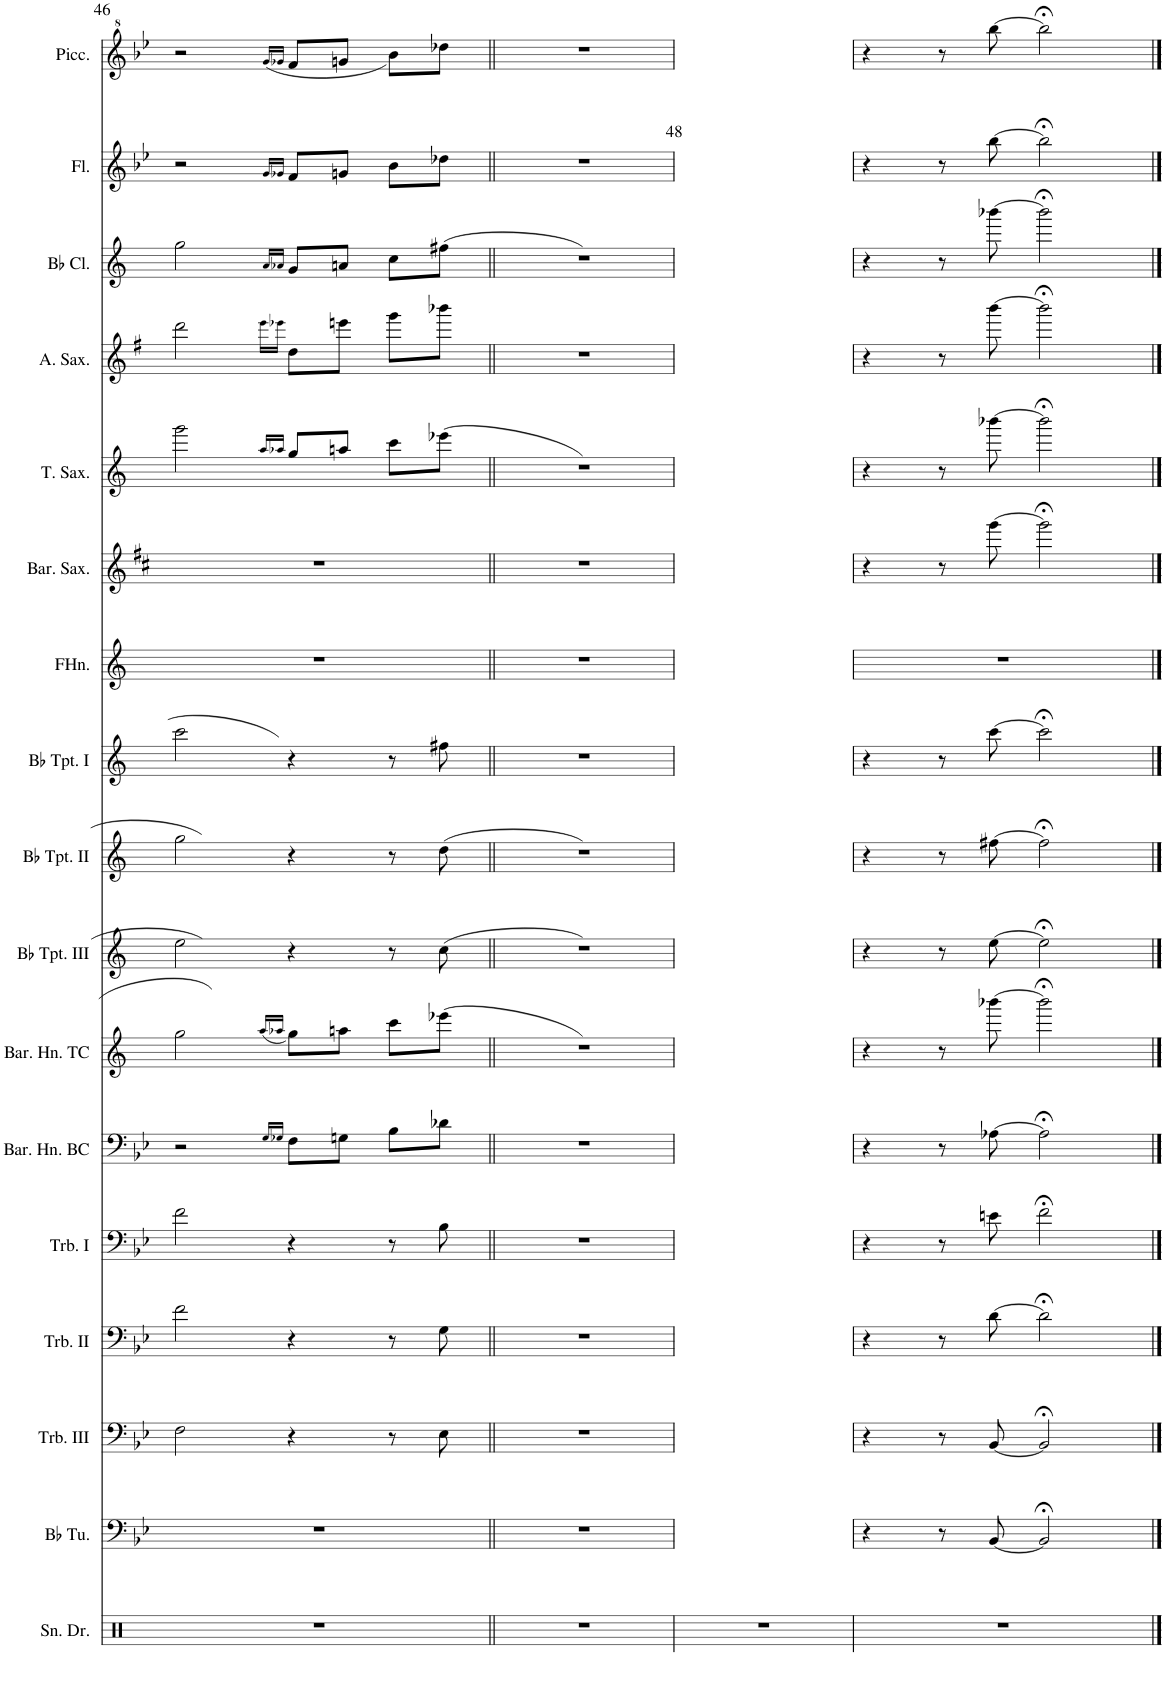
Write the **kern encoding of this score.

**kern	**kern	**kern	**kern	**kern	**kern	**kern	**kern	**kern	**kern	**kern	**kern	**kern	**kern	**kern	**kern	**kern
*part17	*part16	*part15	*part14	*part13	*part12	*part11	*part10	*part9	*part8	*part7	*part6	*part5	*part4	*part3	*part2	*part1
*staff17	*staff16	*staff15	*staff14	*staff13	*staff12	*staff11	*staff10	*staff9	*staff8	*staff7	*staff6	*staff5	*staff4	*staff3	*staff2	*staff1
*I"Snare Drum	*I"Bb Tuba	*I"Trombone III	*I"Trombone II	*I"Trombone I	*I"Baritone Horn BC	*I"Baritone Horn TC	*I"Bb Trumpet III	*I"Bb Trumpet II	*I"Bb Trumpet I	*I"French Horn	*I"Baritone Saxophone	*I"Tenor Saxophone	*I"Alto Saxophone	*I"Bb Clarinet	*I"Flute 8va	*I"Piccolo
*I'Sn. Dr.	*I'Bb Tu.	*I'Trb. III	*I'Trb. II	*I'Trb. I	*I'Bar. Hn. BC	*I'Bar. Hn. TC	*I'Bb Tpt. III	*I'Bb Tpt. II	*I'Bb Tpt. I	*I'FHn.	*I'Bar. Sax.	*I'T. Sax.	*I'A. Sax.	*I'Bb Cl.	*I'Fl.	*I'Picc.
!!LO:PB:g=z
*clefX	*clefF4	*clefF4	*clefF4	*clefF4	*clefF4	*clefG2	*clefG2	*clefG2	*clefG2	*clefG2	*clefG2	*clefG2	*clefG2	*clefG2	*clefG2	*clefG^2
*	*	*	*	*	*Trd4c7	*Trd8c14	*Trd1c2	*Trd1c2	*Trd1c2	*Trd4c7	*Trd12c21	*Trd8c14	*Trd5c9	*Trd1c2	*	*Trd-7c-12
*k[]	*k[b-e-]	*k[b-e-]	*k[b-e-]	*k[b-e-]	*k[b-e-]	*k[]	*k[]	*k[]	*k[]	*k[]	*k[f#c#]	*k[]	*k[f#]	*k[]	*k[b-e-]	*k[b-e-]
*M2/2	*M2/2	*M2/2	*M2/2	*M2/2	*M2/2	*M2/2	*M2/2	*M2/2	*M2/2	*M2/2	*M2/2	*M2/2	*M2/2	*M2/2	*M2/2	*M2/2
*met(c|)	*met(c|)	*met(c|)	*met(c|)	*met(c|)	*met(c|)	*met(c|)	*met(c|)	*met(c|)	*met(c|)	*met(c|)	*met(c|)	*met(c|)	*met(c|)	*met(c|)	*met(c|)	*met(c|)
=46	=46	=46	=46	=46	=46	=46	=46	=46	=46	=46	=46	=46	=46	=46	=46	=46
1r	1r	2F\	2f\	2f\	2r	(2gg\	(2ee\	(2gg\	(2ccc\	1r	1r	2ggg\	2ddd\	2gg\	2r	2r
.	.	.	.	.	16qG/LL	(16qaa/LL	.	.	.	.	.	16qaa/LL	16qeee\LL	16qa/LL	16qg/LL	(16qgg/LL
.	.	.	.	.	16qG-X/JJ	16qaa-X/JJ	.	.	.	.	.	16qaa-X/JJ	16qeee-X\JJ	16qa-X/JJ	16qg-X/JJ	16qgg-X/JJ
.	.	4r	4r	4r	8F\L	8gg\L))	4r)	4r)	4r)	.	.	8gg/L	8dd\L	8g/L	8f/L	8ff/L
.	.	.	.	.	8Gn\J	8aan\J	.	.	.	.	.	8aan/J	8eeen\J	8an/J	8gn/J	8ggn/J
.	.	8r	8r	8r	8B-\L	8ccc\L	8r	8r	8r	.	.	8ccc\L	8ggg\L	8cc\L	8b-\L	8bb-\L)
.	.	8E-\	8G\	8B-\	8d-X\J	(8eee-X\J	(8cc\	(8dd\	8ff#X\	.	.	(8eee-X\J	8bbb-X\J	(8ff#X\J	8dd-X\J	8ddd-X\J
=47||	=47||	=47||	=47||	=47||	=47||	=47||	=47||	=47||	=47||	=47||	=47||	=47||	=47||	=47||	=47||	=47||
1r	1r	1r	1r	1r	1r	1r)	1r)	1r)	1r	1r	1r	1r)	1r	1r)	1r	1r
=48	=48	=48	=48	=48	=48	=48	=48	=48	=48	=48	=48	=48	=48	=48	=48	=48
1r	1r	1r	1r	1r	1r	1r	1r	1r	1r	1r	1r	1r	1r	1r	1r	1r
=49	=49	=49	=49	=49	=49	=49	=49	=49	=49	=49	=49	=49	=49	=49	=49	=49
1r	4r	4r	4r	4r	4r	4r	4r	4r	4r	1r	4r	4r	4r	4r	4r	4r
.	8r	8r	8r	8r	8r	8r	8r	8r	8r	.	8r	8r	8r	8r	8r	8r
.	[8BB-/	[8BB-/	[8d\	8en\	[8A-X\	[8bbb-X\	[8ee\	[8ff#X\	[8ccc\	.	[8ggg\	[8bbb-X\	[8bbb\	[8bbb-X\	[8bb-\	[8bbb-\
.	2BB-;</]	2BB-;</]	2d;<\]	2f;<\	2A-;<\]	2bbb-;<\]	2ee;<\]	2ff#;<\]	2ccc;<\]	.	2ggg;<\]	2bbb-;<\]	2bbb;<\]	2bbb-;<\]	2bb-;<\]	2bbb-;<\]
==	==	==	==	==	==	==	==	==	==	==	==	==	==	==	==	==
*-	*-	*-	*-	*-	*-	*-	*-	*-	*-	*-	*-	*-	*-	*-	*-	*-
